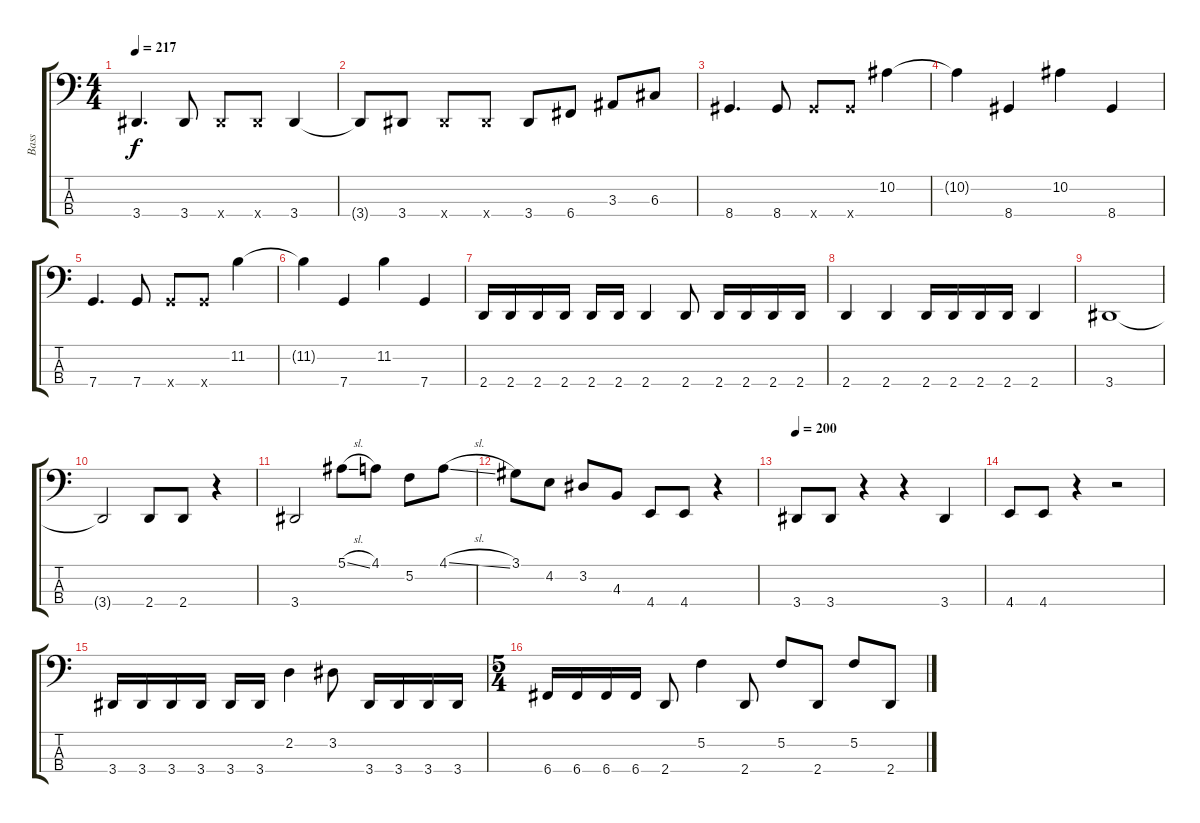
\track ("Bass" "Bass") {instrument electricbassfinger}
\staff {score tabs}
\tuning (F2 C2 G1 C1) {hide}
\ts (4 4)
\tempo 217
\clef f4
\ks c
3.4.4{d dy f} 3.4.8 3.4{x}.8 3.4{x}.8 3.4.4 |
3.4{t}.8 3.4.8 3.4{x}.8 3.4{x}.8 3.4.8 6.4.8 3.3.8 6.3.8 |
8.4.4{d} 8.4.8 8.4{x}.8 8.4{x}.8 10.2.4 |
10.2{t}.4 8.4.4 10.2.4 8.4.4 |
7.4.4{d} 7.4.8 7.4{x}.8 7.4{x}.8 11.2.4 |
11.2{t}.4 7.4.4 11.2.4 7.4.4 |
2.4.16 2.4.16 2.4.16 2.4.16 2.4.16 2.4.16 2.4.4 2.4.8 2.4.16 2.4.16 2.4.16 2.4.16 |
2.4.4 2.4.4 2.4.16 2.4.16 2.4.16 2.4.16 2.4.4 |
3.4.1 |
3.4{t}.2 2.4.8 2.4.8 r.4 |
3.4.2 5.1{sl}.8 4.1.8 5.2.8 4.1{sl}.8 |
3.1.8 4.2.8 3.2.8 4.3.8 4.4.8 4.4.8 r.4 |
\tempo 200
3.4.8 3.4.8 r.4 r.4 3.4.4 |
4.4.8 4.4.8 r.4 r.2 |
3.4.16 3.4.16 3.4.16 3.4.16 3.4.16 3.4.16 2.2.4 3.2.8 3.4.16 3.4.16 3.4.16 3.4.16 |
\ts (5 4)
6.4.16 6.4.16 6.4.16 6.4.16 2.4.8 5.2.4 2.4.8 5.2.8 2.4.8 5.2.8 2.4.8
